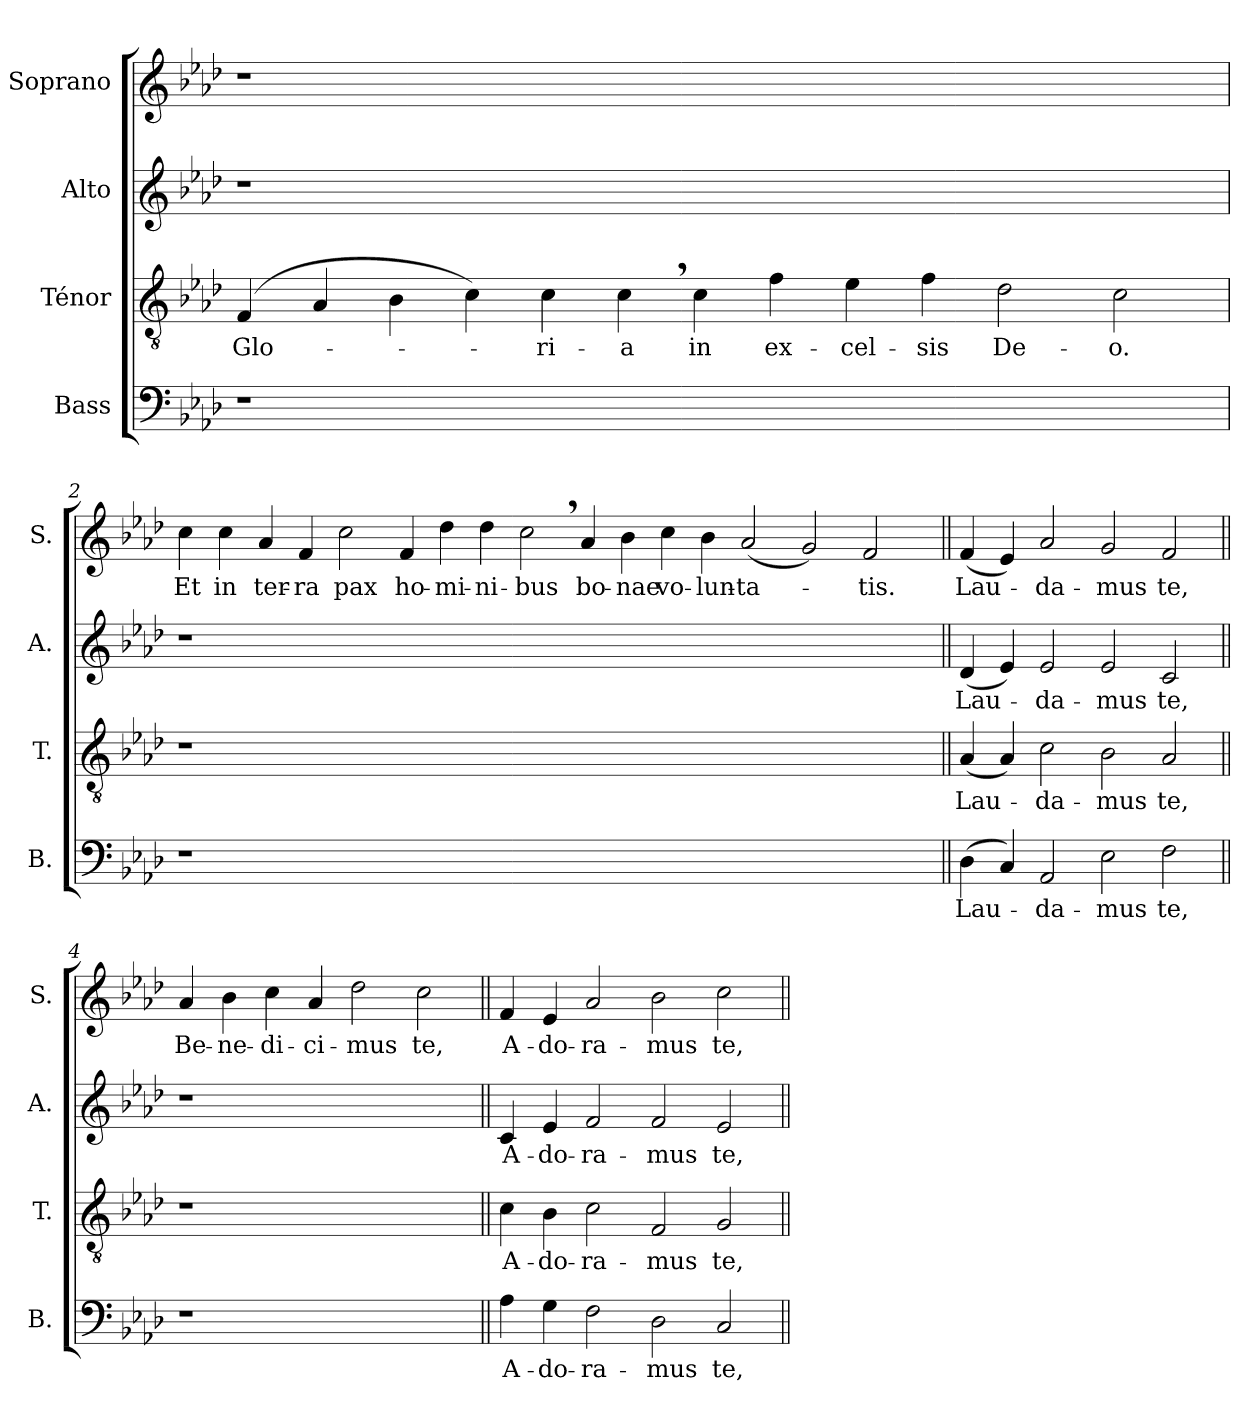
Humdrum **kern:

**kern	**text	**kern	**text	**kern	**text	**kern	**text
*part4	*part4	*part3	*part3	*part2	*part2	*part1	*part1
*staff4	*staff4	*staff3	*staff3	*staff2	*staff2	*staff1	*staff1
*I"Bass	*	*I"Ténor	*	*I"Alto	*	*I"Soprano	*
*I'B.	*	*I'T.	*	*I'A.	*	*I'S.	*
*stria5	*	*	*	*	*	*	*
*clefF4	*	*clefGv2	*	*clefG2	*	*clefG2	*
*k[b-e-a-d-]	*	*k[b-e-a-d-]	*	*k[b-e-a-d-]	*	*k[b-e-a-d-]	*
=1	=1	=1	=1	=1	=1	=1	=1
!	!	!	!LO:LY:b	!	!	!	!
1r	.	(4F/	Glo-	1r	.	1r	.
.	.	4A-/	.	.	.	.	.
.	.	4B-\	.	.	.	.	.
.	.	4c\)	.	.	.	.	.
!	!	!	!LO:LY:b	!	!	!	!
0ryy	.	4c\	-ri-	0ryy	.	0ryy	.
!	!	!	!LO:LY:b	!	!	!	!
.	.	4c,\	-a	.	.	.	.
!	!	!	!LO:LY:b	!	!	!	!
.	.	4c\	in	.	.	.	.
!	!	!	!LO:LY:b	!	!	!	!
.	.	4f\	ex-	.	.	.	.
!	!	!	!LO:LY:b	!	!	!	!
.	.	4e-\	-cel-	.	.	.	.
!	!	!	!LO:LY:b	!	!	!	!
.	.	4f\	-sis	.	.	.	.
!	!	!	!LO:LY:b	!	!	!	!
.	.	2d-\	De-	.	.	.	.
!	!	!	!LO:LY:b	!	!	!	!
2ryy	.	2c\	-o.	2ryy	.	2ryy	.
!!LO:LB:g=z
=2	=2	=2	=2	=2	=2	=2	=2
!	!	!	!	!	!	!	!LO:LY:b
1r	.	1r	.	1r	.	4cc\	Et
!	!	!	!	!	!	!	!LO:LY:b
.	.	.	.	.	.	4cc\	in
!	!	!	!	!	!	!	!LO:LY:b
.	.	.	.	.	.	4a-/	ter-
!	!	!	!	!	!	!	!LO:LY:b
.	.	.	.	.	.	4f/	-ra
!	!	!	!	!	!	!	!LO:LY:b
00ryy	.	00ryy	.	00ryy	.	2cc\	pax
!	!	!	!	!	!	!	!LO:LY:b
.	.	.	.	.	.	4f/	ho-
!	!	!	!	!	!	!	!LO:LY:b
.	.	.	.	.	.	4dd-\	-mi-
!	!	!	!	!	!	!	!LO:LY:b
.	.	.	.	.	.	4dd-\	-ni-
!	!	!	!	!	!	!	!LO:LY:b
.	.	.	.	.	.	2cc,\	-bus
!	!	!	!	!	!	!	!LO:LY:b
.	.	.	.	.	.	4a-/	bo-
!	!	!	!	!	!	!	!LO:LY:b
.	.	.	.	.	.	4b-\	-nae
!	!	!	!	!	!	!	!LO:LY:b
.	.	.	.	.	.	4cc\	vo-
!	!	!	!	!	!	!	!LO:LY:b
.	.	.	.	.	.	4b-\	-lun-
!	!	!	!	!	!	!	!LO:LY:b
.	.	.	.	.	.	(2a-/	-ta-
.	.	.	.	.	.	2g/)	.
!	!	!	!	!	!	!	!LO:LY:b
.	.	.	.	.	.	2f/	-tis.
4ryy	.	4ryy	.	4ryy	.	.	.
!!LO:LB:g=z
=3||	=3||	=3||	=3||	=3||	=3||	=3||	=3||
!	!LO:LY:b	!	!LO:LY:b	!	!LO:LY:b	!	!LO:LY:b
(4D-\	Lau-	(4A-/	Lau-	(4d-/	Lau-	(4f/	Lau-
4C/)	.	4A-/)	.	4e-/)	.	4e-/)	.
!	!LO:LY:b	!	!LO:LY:b	!	!LO:LY:b	!	!LO:LY:b
2AA-/	-da-	2c\	-da-	2e-/	-da-	2a-/	-da-
!	!LO:LY:b	!	!LO:LY:b	!	!LO:LY:b	!	!LO:LY:b
2E-\	-mus	2B-\	-mus	2e-/	-mus	2g/	-mus
!	!LO:LY:b	!	!LO:LY:b	!	!LO:LY:b	!	!LO:LY:b
2F\	te,	2A-/	te,	2c/	te,	2f/	te,
=4||	=4||	=4||	=4||	=4||	=4||	=4||	=4||
!	!	!	!	!	!	!	!LO:LY:b
1r	.	1r	.	1r	.	4a-/	Be-
!	!	!	!	!	!	!	!LO:LY:b
.	.	.	.	.	.	4b-\	-ne-
!	!	!	!	!	!	!	!LO:LY:b
.	.	.	.	.	.	4cc\	-di-
!	!	!	!	!	!	!	!LO:LY:b
.	.	.	.	.	.	4a-/	-ci-
!	!	!	!	!	!	!	!LO:LY:b
1ryy	.	1ryy	.	1ryy	.	2dd-\	-mus
!	!	!	!	!	!	!	!LO:LY:b
.	.	.	.	.	.	2cc\	te,
=5||	=5||	=5||	=5||	=5||	=5||	=5||	=5||
!	!LO:LY:b	!	!LO:LY:b	!	!LO:LY:b	!	!LO:LY:b
4A-\	A-	4c\	A-	4c/	A-	4f/	A-
!	!LO:LY:b	!	!LO:LY:b	!	!LO:LY:b	!	!LO:LY:b
4G\	-do-	4B-\	-do-	4e-/	-do-	4e-/	-do-
!	!LO:LY:b	!	!LO:LY:b	!	!LO:LY:b	!	!LO:LY:b
2F\	-ra-	2c\	-ra-	2f/	-ra-	2a-/	-ra-
!	!LO:LY:b	!	!LO:LY:b	!	!LO:LY:b	!	!LO:LY:b
2D-\	-mus	2F/	-mus	2f/	-mus	2b-\	-mus
!	!LO:LY:b	!	!LO:LY:b	!	!LO:LY:b	!	!LO:LY:b
2C/	te,	2G/	te,	2e-/	te,	2cc\	te,
=||	=||	=||	=||	=||	=||	=||	=||
*-	*-	*-	*-	*-	*-	*-	*-
